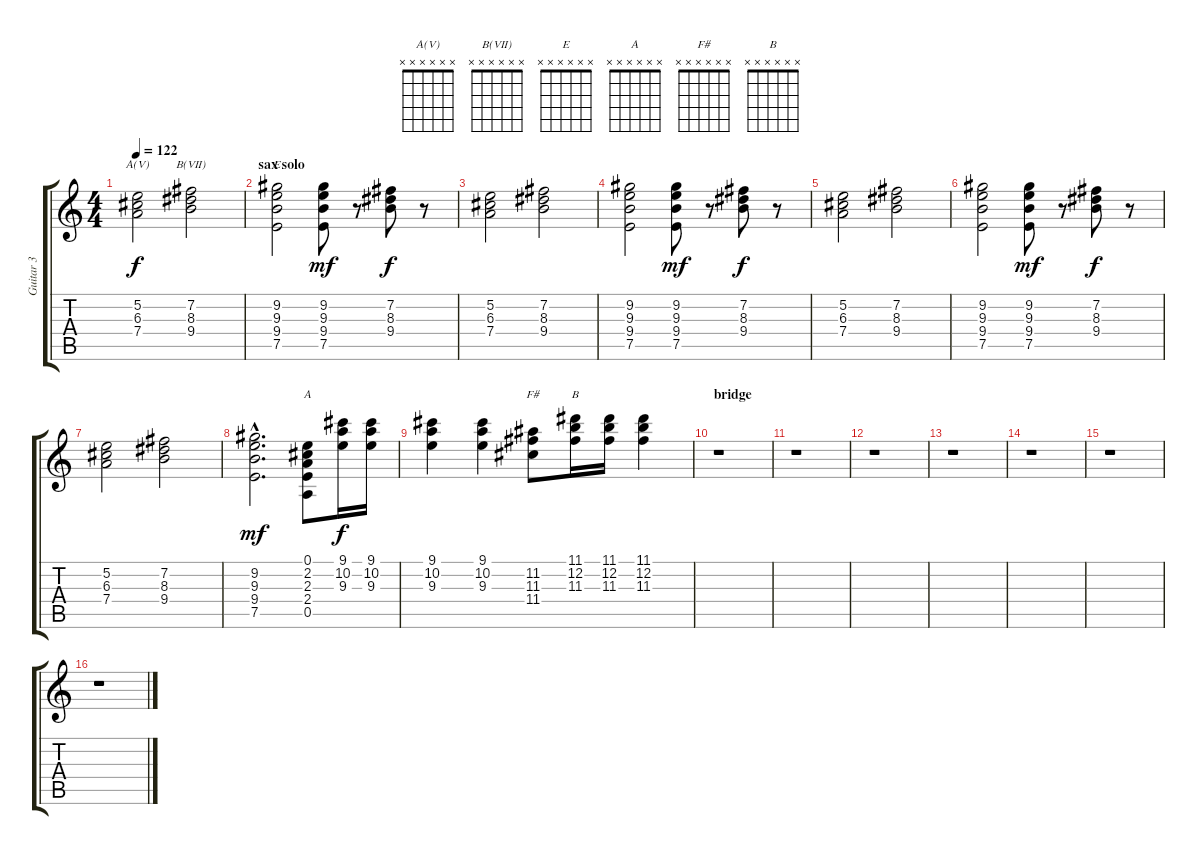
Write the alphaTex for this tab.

\track ("Guitar 3" "Guitar 3") {instrument electricguitarclean}
\staff {score tabs}
\tuning (E4 B3 G3 D3 A2 E2) {hide}
\chord ("A(V)" x x x x x x) {firstfret 0}
\chord ("B(VII)" x x x x x x) {firstfret 0}
\chord ("E" x x x x x x) {firstfret 0}
\chord ("A" x x x x x x) {firstfret 0}
\chord ("F#" x x x x x x) {firstfret 0}
\chord ("B" x x x x x x) {firstfret 0}
\ts (4 4)
\tempo 122
\clef g2
\ks c
(5.2 6.3 7.4).2{ch "A(V)" dy f} (7.2 8.3 9.4).2{ch "B(VII)"} |
\section ("" "sax solo")
(9.2 9.3 9.4 7.5).2{ch "E"} (9.2 9.3 9.4 7.5).8{dy mf} r.8 (7.2 8.3 9.4).8{dy f} r.8 |
(5.2 6.3 7.4).2 (7.2 8.3 9.4).2 |
(9.2 9.3 9.4 7.5).2 (9.2 9.3 9.4 7.5).8{dy mf} r.8 (7.2 8.3 9.4).8{dy f} r.8 |
(5.2 6.3 7.4).2 (7.2 8.3 9.4).2 |
(9.2 9.3 9.4 7.5).2 (9.2 9.3 9.4 7.5).8{dy mf} r.8 (7.2 8.3 9.4).8{dy f} r.8 |
(5.2 6.3 7.4).2 (7.2 8.3 9.4).2 |
(9.2{hac} 9.3{hac} 9.4{hac} 7.5{hac}).2{d dy mf} (0.1 2.2 2.3 2.4 0.5).8{ch "A"} (9.1 10.2 9.3).16{dy f} (9.1 10.2 9.3).16 |
(9.1 10.2 9.3).4 (9.1 10.2 9.3).4 (11.2 11.3 11.4).8{ch "F#"} (11.1 12.2 11.3).16{ch "B"} (11.1 12.2 11.3).16 (11.1 12.2 11.3).4 |
\section ("" "bridge")
r.1 |
r.1 |
r.1 |
r.1 |
r.1 |
r.1 |
r.1
